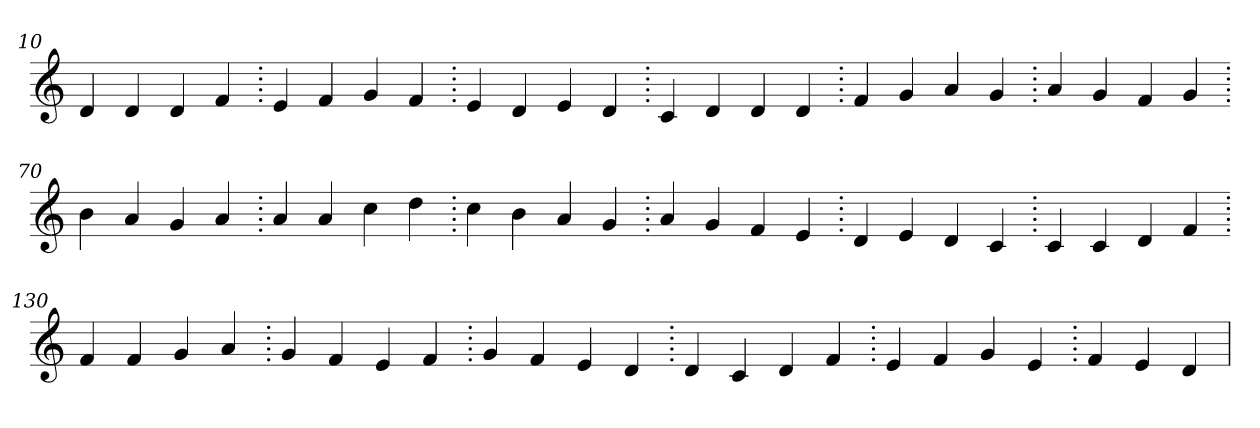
**kern
*part1
*staff1
*clefG2
=10.
4d
4d
4d
4f
=20.
4e
4f
4g
4f
=30.
4e
4d
4e
4d
=40.
4c
4d
4d
4d
=50.
4f
4g
4a
4g
=60.
4a
4g
4f
4g
=70.
4b
4a
4g
4a
=80.
4a
4a
4cc
4dd
=90.
4cc
4b
4a
4g
=100.
4a
4g
4f
4e
=110.
4d
4e
4d
4c
=120.
4c
4c
4d
4f
=130.
4f
4f
4g
4a
=140.
4g
4f
4e
4f
=150.
4g
4f
4e
4d
=160.
4d
4c
4d
4f
=170.
4e
4f
4g
4e
=180.
4f
4e
4d
=
*-
